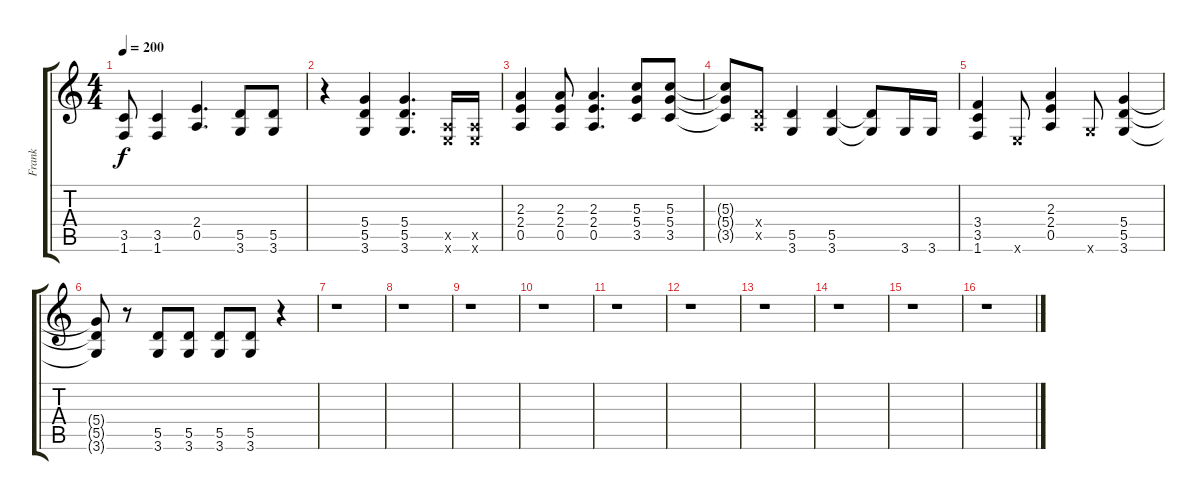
\track ("Frank" "Frank") {instrument distortionguitar}
\staff {score tabs}
\tuning (E4 B3 G3 D3 A2 E2) {hide}
\ts (4 4)
\tempo 200
\clef g2
\ks c
(3.5 1.6).8{dy f} (3.5 1.6).4 (2.4 0.5).4{d} (5.5 3.6).8 (5.5 3.6).8 |
r.4 (5.4 5.5 3.6).4 (5.4 5.5 3.6).4{d} (0.5{x} 0.6{x}).16 (0.5{x} 0.6{x}).16 |
(2.3 2.4 0.5).4 (2.3 2.4 0.5).8 (2.3 2.4 0.5).4{d} (5.3 5.4 3.5).8 (5.3 5.4 3.5).8 |
(5.3{t} 5.4{t} 3.5{t}).8 (0.4{x} 0.5{x}).8 (5.5 3.6).4 (5.5 3.6).4 (5.5{t} 3.6{t}).8 3.6.16 3.6.16 |
(3.4 3.5 1.6).4 0.6{x}.8 (2.3 2.4 0.5).4 3.6{x}.8 (5.4 5.5 3.6).4 |
(5.4{t} 5.5{t} 3.6{t}).8 r.8 (5.5 3.6).8 (5.5 3.6).8 (5.5 3.6).8 (5.5 3.6).8 r.4 |
r.1 |
r.1 |
r.1 |
r.1 |
r.1 |
r.1 |
r.1 |
r.1 |
r.1 |
r.1
